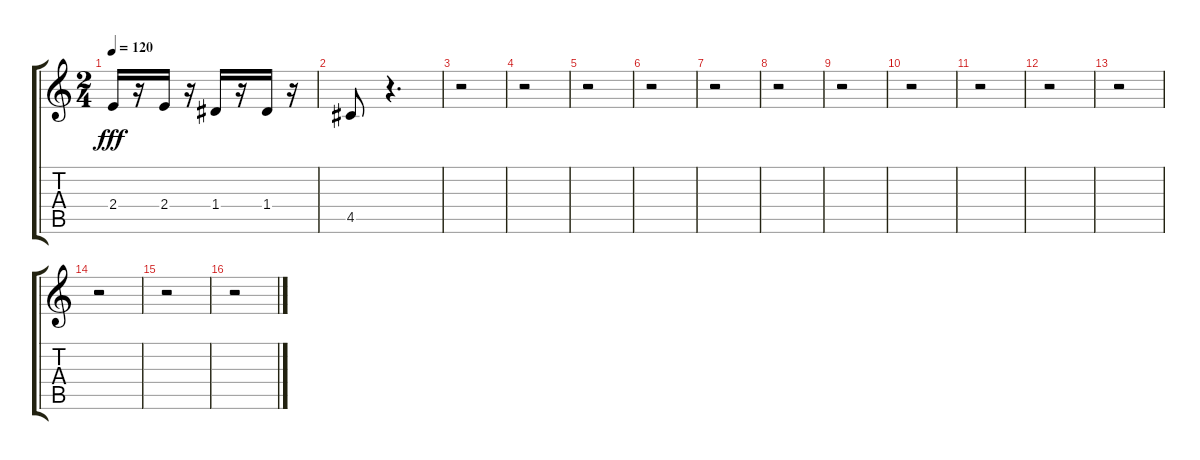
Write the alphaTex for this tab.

\track "" {instrument electricguitarclean}
\staff {score tabs}
\tuning (E4 B3 G3 D3 A2 E2) {hide}
\ts (2 4)
\tempo 120
\clef g2
\ks c
2.4.16{dy fff} r.16 2.4.16 r.16 1.4.16 r.16 1.4.16 r.16 |
4.5.8 r.4{d} |
r.2 |
r.2 |
r.2 |
r.2 |
r.2 |
r.2 |
r.2 |
r.2 |
r.2 |
r.2 |
r.2 |
r.2 |
r.2 |
r.2
